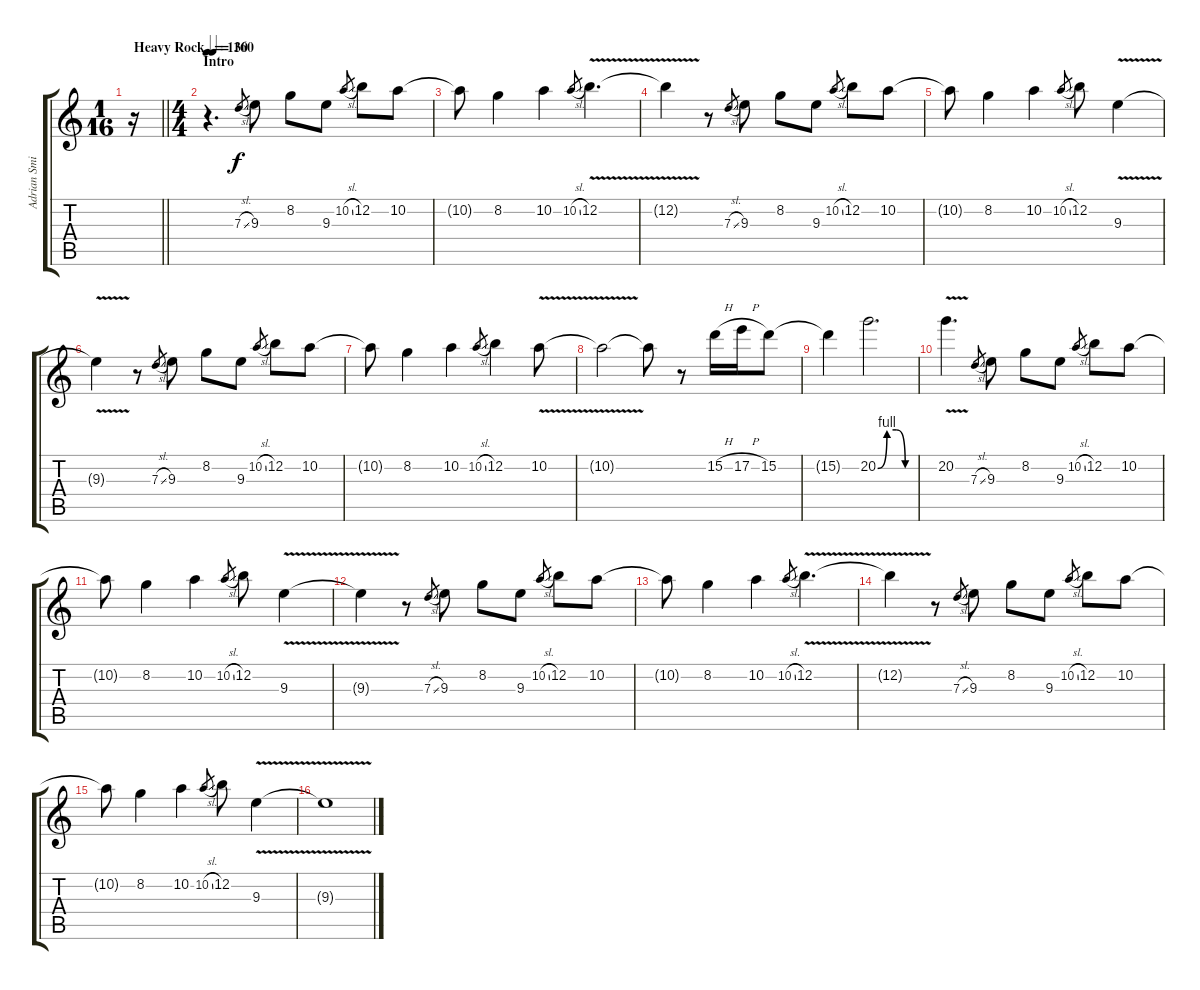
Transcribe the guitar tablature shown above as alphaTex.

\track ("Adrian Smith" "Adrian Smi") {instrument distortionguitar}
\staff {score tabs}
\tuning (E4 B3 G3 D3 A2 E2) {hide}
\ts (1 16)
\tempo (160 "Heavy Rock")
\clef g2
\barLineRight lightlight
\ks c
r.16{dy f instrument distortionguitar} |
\ts (4 4)
\section ("" "Intro")
\tempo 130
r.4{d} 7.3{sl}.8{gr} 9.3.8 8.2.8 9.3.8 10.2{sl}.8{gr} 12.2.8 10.2.8 |
10.2{t}.8 8.2.4 10.2.4 10.2{sl}.8{gr} 12.2{v}.4{d} |
12.2{t}.4 r.8 7.3{sl}.8{gr} 9.3.8 8.2.8 9.3.8 10.2{sl}.8{gr} 12.2.8 10.2.8 |
10.2{t}.8 8.2.4 10.2.4 10.2{sl}.8{gr} 12.2.8 9.3{v}.4 |
9.3{t}.4 r.8 7.3{sl}.8{gr} 9.3.8 8.2.8 9.3.8 10.2{sl}.8{gr} 12.2.8 10.2.8 |
10.2{t}.8 8.2.4 10.2.4 10.2{sl}.8{gr} 12.2.4 10.2{v}.8 |
10.2{t}.2 10.2{t}.8 r.8 15.2{h}.16 17.2{h}.16 15.2.8 |
15.2{t}.4 20.2{be (custom 0 0 15 4 30 4 45 0 60 0)}.2{d} |
20.2{v}.4{d} 7.3{sl}.8{gr} 9.3.8 8.2.8 9.3.8 10.2{sl}.8{gr} 12.2.8 10.2.8 |
10.2{t}.8 8.2.4 10.2.4 10.2{sl}.8{gr} 12.2.8 9.3{v}.4 |
9.3{t}.4 r.8 7.3{sl}.8{gr} 9.3.8 8.2.8 9.3.8 10.2{sl}.8{gr} 12.2.8 10.2.8 |
10.2{t}.8 8.2.4 10.2.4 10.2{sl}.8{gr} 12.2{v}.4{d} |
12.2{t}.4 r.8 7.3{sl}.8{gr} 9.3.8 8.2.8 9.3.8 10.2{sl}.8{gr} 12.2.8 10.2.8 |
10.2{t}.8 8.2.4 10.2.4 10.2{sl}.8{gr} 12.2.8 9.3{v}.4 |
9.3{t}.1
